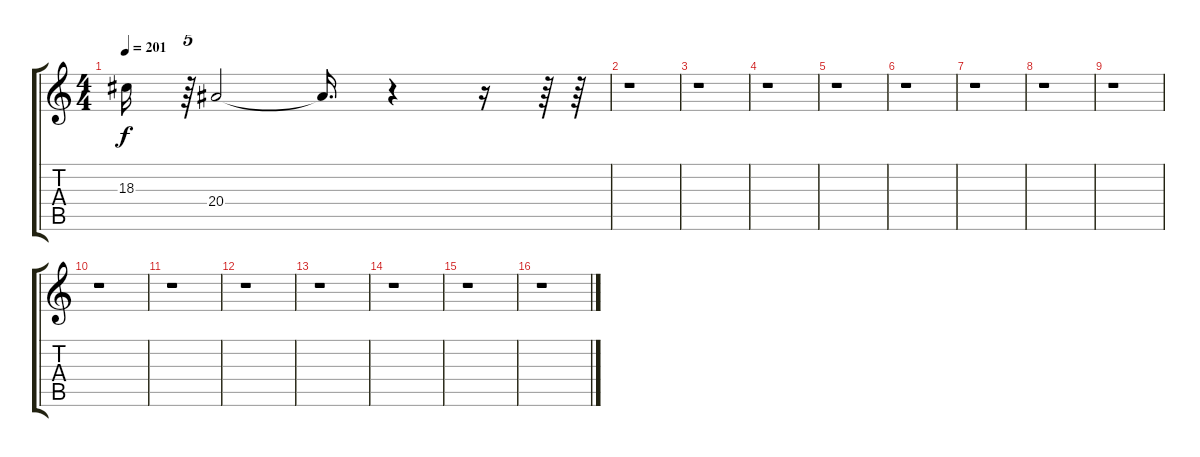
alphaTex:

\track "" {instrument celesta}
\staff {score tabs}
\tuning (E4 B3 G3 D3 A2 E2) {hide}
\ts (4 4)
\tempo 201
\clef g2
\ks c
18.3{t}.16{dy f} r.64{tu (5 4)} 20.4.2 20.4{t}.16{d} r.4 r.16 r.64 r.64 |
r.1 |
r.1 |
r.1 |
r.1 |
r.1 |
r.1 |
r.1 |
r.1 |
r.1 |
r.1 |
r.1 |
r.1 |
r.1 |
r.1 |
r.1
